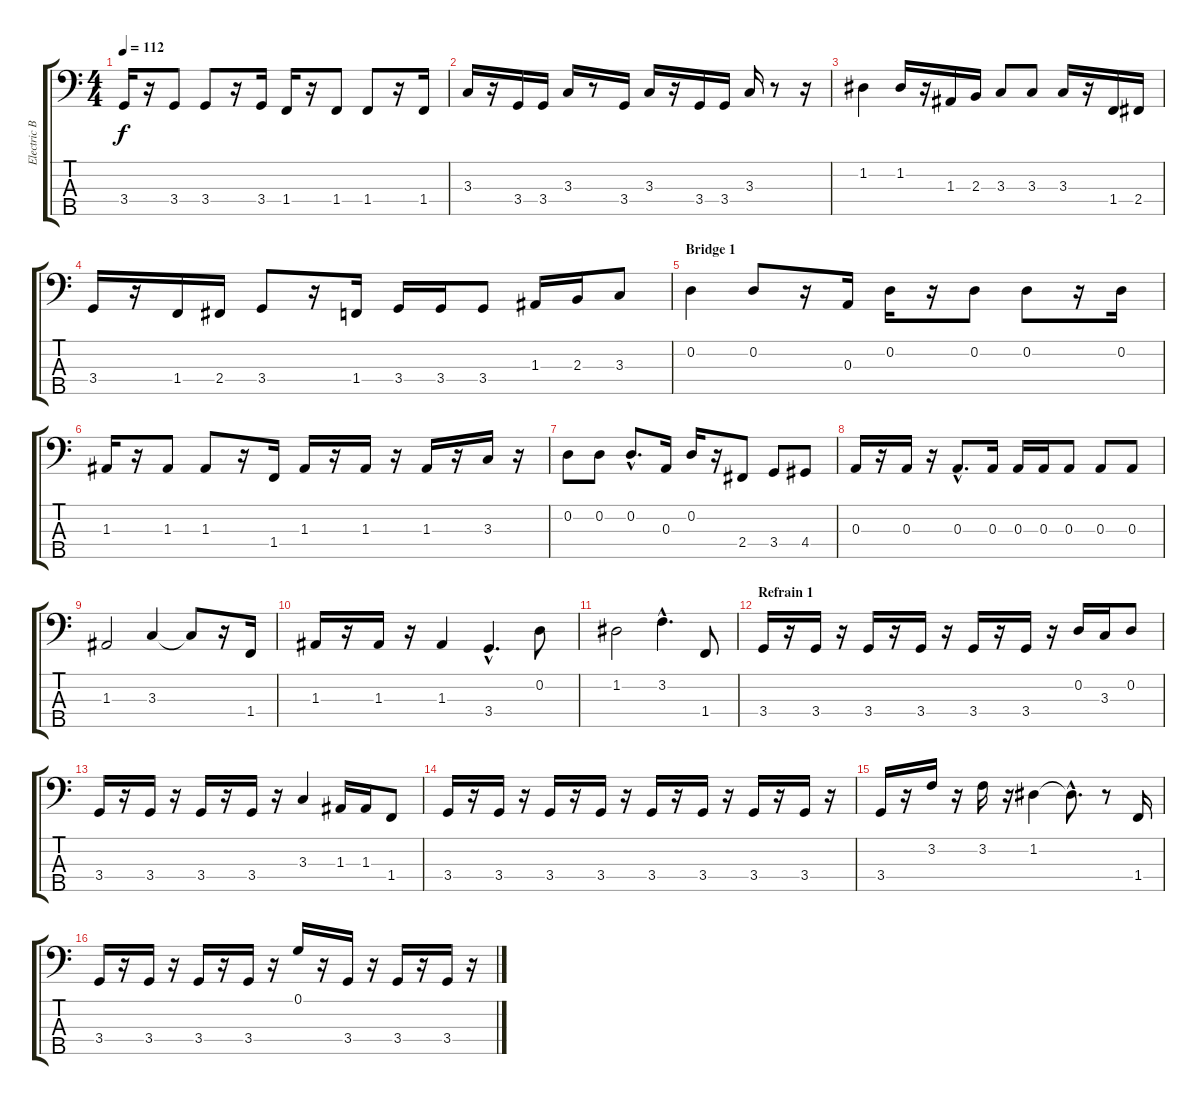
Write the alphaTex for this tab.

\track ("Electric Bass" "Electric B") {instrument electricbasspick}
\staff {score tabs}
\tuning (G2 D2 A1 E1 B0) {hide}
\ts (4 4)
\tempo 112
\clef f4
\ks c
3.4.16{dy f} r.16 3.4.8 3.4.8 r.16 3.4.16 1.4.16 r.16 1.4.8 1.4.8 r.16 1.4.16 |
3.3.16 r.16 3.4.16 3.4.16 3.3.16 r.8 3.4.16 3.3.16 r.16 3.4.16 3.4.16 3.3.16 r.8 r.16 |
1.2.4 1.2.16 r.16 1.3.16 2.3.16 3.3.8 3.3.8 3.3.16 r.16 1.4.16 2.4.16 |
3.4.16 r.16 1.4.16 2.4.16 3.4.8 r.16 1.4.16 3.4.16 3.4.16 3.4.8 1.3.16 2.3.16 3.3.8 |
\section ("" "Bridge 1")
0.2.4 0.2.8 r.16 0.3.16 0.2.16 r.16 0.2.8 0.2.8 r.16 0.2.16 |
1.3.16 r.16 1.3.8 1.3.8 r.16 1.4.16 1.3.16 r.16 1.3.16 r.16 1.3.16 r.16 3.3.16 r.16 |
0.2.8 0.2.8 0.2{hac}.8{d} 0.3.16 0.2.16 r.16 2.4.8 3.4.8 4.4.8 |
0.3.16 r.16 0.3.16 r.16 0.3{hac}.8{d} 0.3.16 0.3.16 0.3.16 0.3.8 0.3.8 0.3.8 |
1.3.2 3.3.4 3.3{t}.8 r.16 1.4.16 |
1.3.16 r.16 1.3.16 r.16 1.3.4 3.4{hac}.4{d} 0.2.8 |
1.2.2 3.2{hac}.4{d} 1.4.8 |
\section ("" "Refrain 1")
3.4.16 r.16 3.4.16 r.16 3.4.16 r.16 3.4.16 r.16 3.4.16 r.16 3.4.16 r.16 0.2.16 3.3.16 0.2.8 |
3.4.16 r.16 3.4.16 r.16 3.4.16 r.16 3.4.16 r.16 3.3.4 1.3.16 1.3.16 1.4.8 |
3.4.16 r.16 3.4.16 r.16 3.4.16 r.16 3.4.16 r.16 3.4.16 r.16 3.4.16 r.16 3.4.16 r.16 3.4.16 r.16 |
3.4.16 r.16 3.2.16 r.16 3.2.16 r.16 1.2.4 1.2{hac t}.8{d} r.8 1.4.16 |
3.4.16 r.16 3.4.16 r.16 3.4.16 r.16 3.4.16 r.16 0.1.16 r.16 3.4.16 r.16 3.4.16 r.16 3.4.16 r.16
